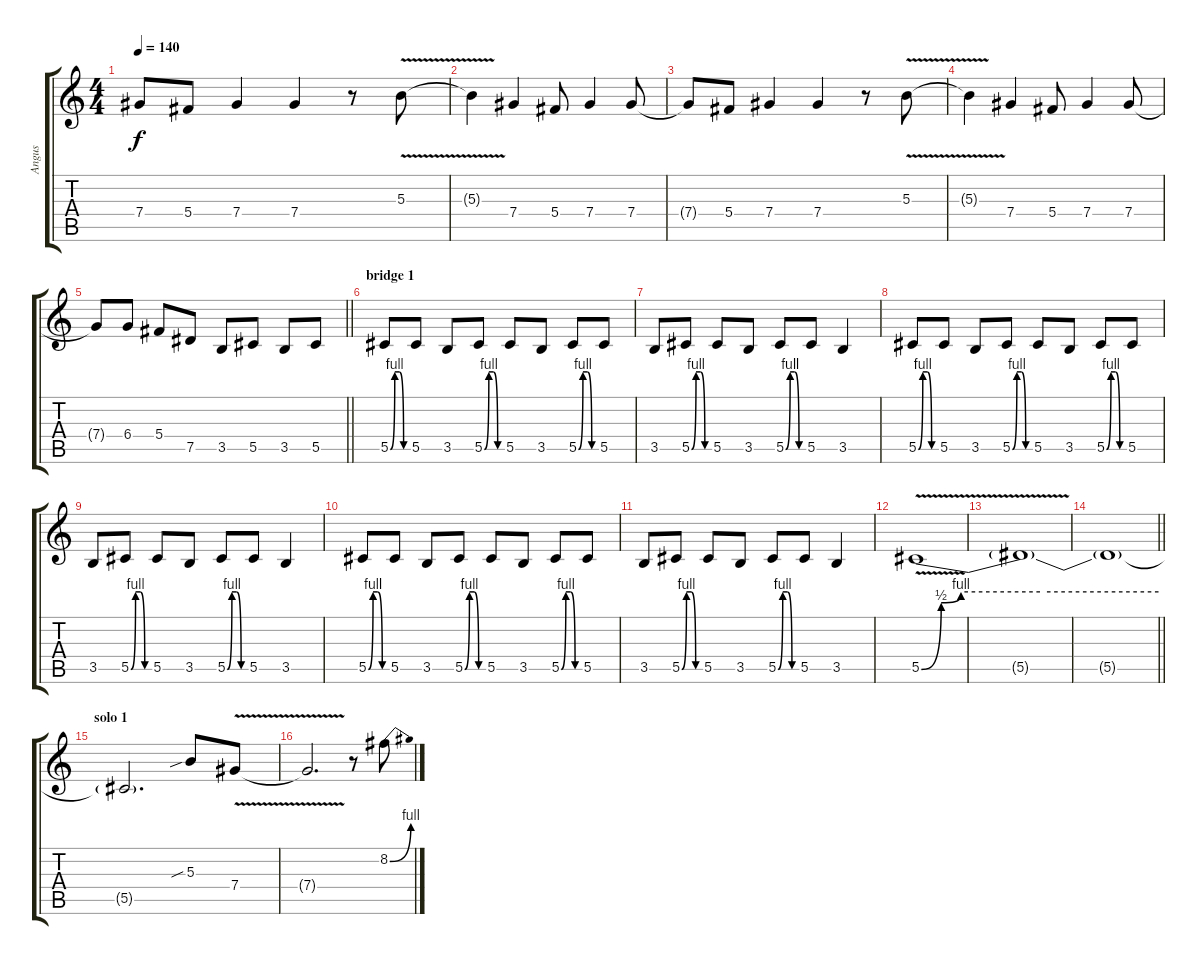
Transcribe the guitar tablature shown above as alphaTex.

\track ("Angus" "Angus") {instrument overdrivenguitar}
\staff {score tabs}
\tuning (Eb4 Bb3 Gb3 Db3 Ab2 Eb2) {hide}
\ts (4 4)
\tempo 140
\clef g2
\ks c
7.4{t}.8{dy f} 5.4.8 7.4.4 7.4.4 r.8 5.3{v}.8 |
5.3{t}.4 7.4.4 5.4.8 7.4.4 7.4.8 |
7.4{t}.8 5.4.8 7.4.4 7.4.4 r.8 5.3{v}.8 |
5.3{t}.4 7.4.4 5.4.8 7.4.4 7.4.8 |
\barLineRight lightlight
7.4{t}.8 6.4.8 5.4.8 7.5.8 3.5.8 5.5.8 3.5.8 5.5.8 |
\section ("" "bridge 1")
5.5{be (custom 0 0 15 4 30 4 45 0 60 0)}.8 5.5.8 3.5.8 5.5{be (custom 0 0 15 4 30 4 45 0 60 0)}.8 5.5.8 3.5.8 5.5{be (custom 0 0 15 4 30 4 45 0 60 0)}.8 5.5.8 |
3.5.8 5.5{be (custom 0 0 15 4 30 4 45 0 60 0)}.8 5.5.8 3.5.8 5.5{be (custom 0 0 15 4 30 4 45 0 60 0)}.8 5.5.8 3.5.4 |
5.5{be (custom 0 0 15 4 30 4 45 0 60 0)}.8 5.5.8 3.5.8 5.5{be (custom 0 0 15 4 30 4 45 0 60 0)}.8 5.5.8 3.5.8 5.5{be (custom 0 0 15 4 30 4 45 0 60 0)}.8 5.5.8 |
3.5.8 5.5{be (custom 0 0 15 4 30 4 45 0 60 0)}.8 5.5.8 3.5.8 5.5{be (custom 0 0 15 4 30 4 45 0 60 0)}.8 5.5.8 3.5.4 |
5.5{be (custom 0 0 15 4 30 4 45 0 60 0)}.8 5.5.8 3.5.8 5.5{be (custom 0 0 15 4 30 4 45 0 60 0)}.8 5.5.8 3.5.8 5.5{be (custom 0 0 15 4 30 4 45 0 60 0)}.8 5.5.8 |
3.5.8 5.5{be (custom 0 0 15 4 30 4 45 0 60 0)}.8 5.5.8 3.5.8 5.5{be (custom 0 0 15 4 30 4 45 0 60 0)}.8 5.5.8 3.5.4 |
5.5{be (custom 0 0 5 2 10 4 30 4 60 4) v}.1 |
5.5{t}.1 |
\barLineRight lightlight
5.5{t}.1 |
\section ("" "solo 1")
5.5{t}.2{d} 5.3{sib}.8 7.4{v}.8 |
7.4{t}.2{d} r.8 8.2{be (bend 0 0 60 4)}.8
